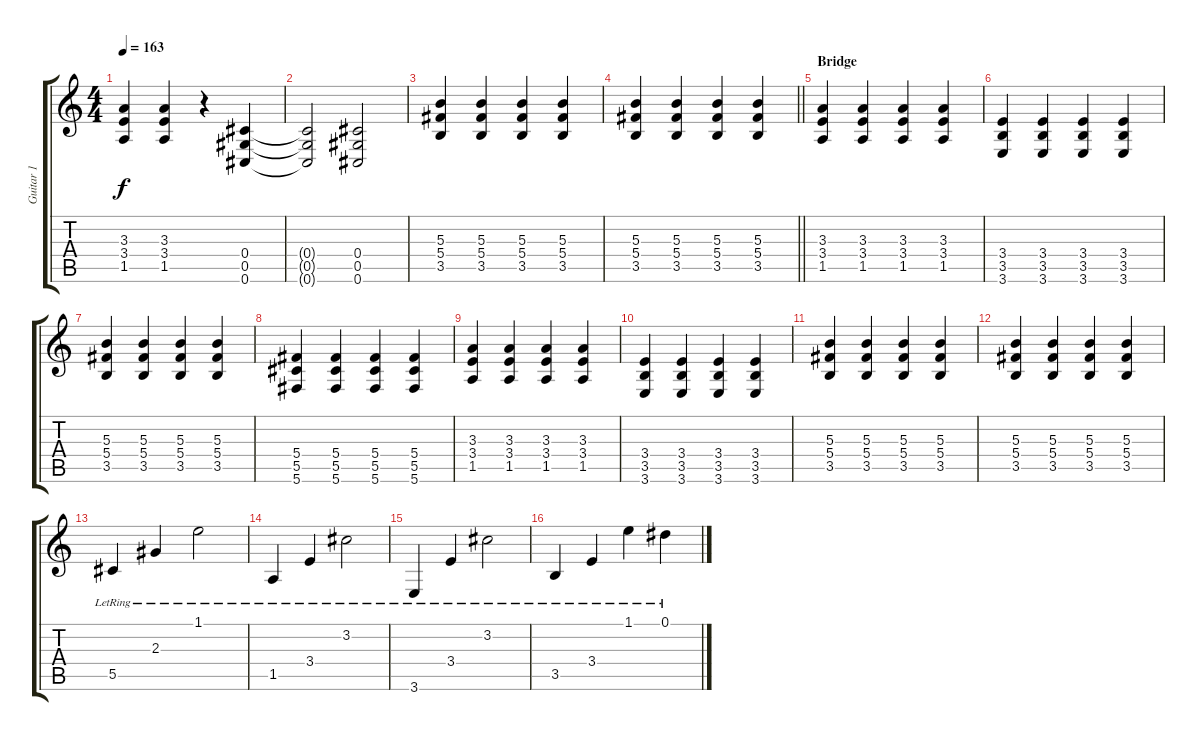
\track ("Guitar 1" "Guitar 1") {instrument distortionguitar}
\staff {score tabs}
\tuning (Eb4 Bb3 Gb3 Db3 Ab2 Db2) {hide}
\ts (4 4)
\tempo 163
\clef g2
\ks c
(3.3 3.4 1.5).4{dy f} (3.3 3.4 1.5).4 r.4 (0.4 0.5 0.6).4 |
(0.4{t} 0.5{t} 0.6{t}).2 (0.4 0.5 0.6).2 |
(5.3 5.4 3.5).4 (5.3 5.4 3.5).4 (5.3 5.4 3.5).4 (5.3 5.4 3.5).4 |
\barLineRight lightlight
(5.3 5.4 3.5).4 (5.3 5.4 3.5).4 (5.3 5.4 3.5).4 (5.3 5.4 3.5).4 |
\section ("" "Bridge")
(3.3 3.4 1.5).4 (3.3 3.4 1.5).4 (3.3 3.4 1.5).4 (3.3 3.4 1.5).4 |
(3.4 3.5 3.6).4 (3.4 3.5 3.6).4 (3.4 3.5 3.6).4 (3.4 3.5 3.6).4 |
(5.3 5.4 3.5).4 (5.3 5.4 3.5).4 (5.3 5.4 3.5).4 (5.3 5.4 3.5).4 |
(5.4 5.5 5.6).4 (5.4 5.5 5.6).4 (5.4 5.5 5.6).4 (5.4 5.5 5.6).4 |
(3.3 3.4 1.5).4 (3.3 3.4 1.5).4 (3.3 3.4 1.5).4 (3.3 3.4 1.5).4 |
(3.4 3.5 3.6).4 (3.4 3.5 3.6).4 (3.4 3.5 3.6).4 (3.4 3.5 3.6).4 |
(5.3 5.4 3.5).4 (5.3 5.4 3.5).4 (5.3 5.4 3.5).4 (5.3 5.4 3.5).4 |
(5.3 5.4 3.5).4 (5.3 5.4 3.5).4 (5.3 5.4 3.5).4 (5.3 5.4 3.5).4 |
5.5{lr}.4{instrument acousticguitarsteel} 2.3{lr}.4 1.1{lr}.2 |
1.5{lr}.4 3.4{lr}.4 3.2{lr}.2 |
3.6{lr}.4 3.4{lr}.4 3.2{lr}.2 |
3.5{lr}.4 3.4{lr}.4 1.1{lr}.4 0.1{lr}.4
